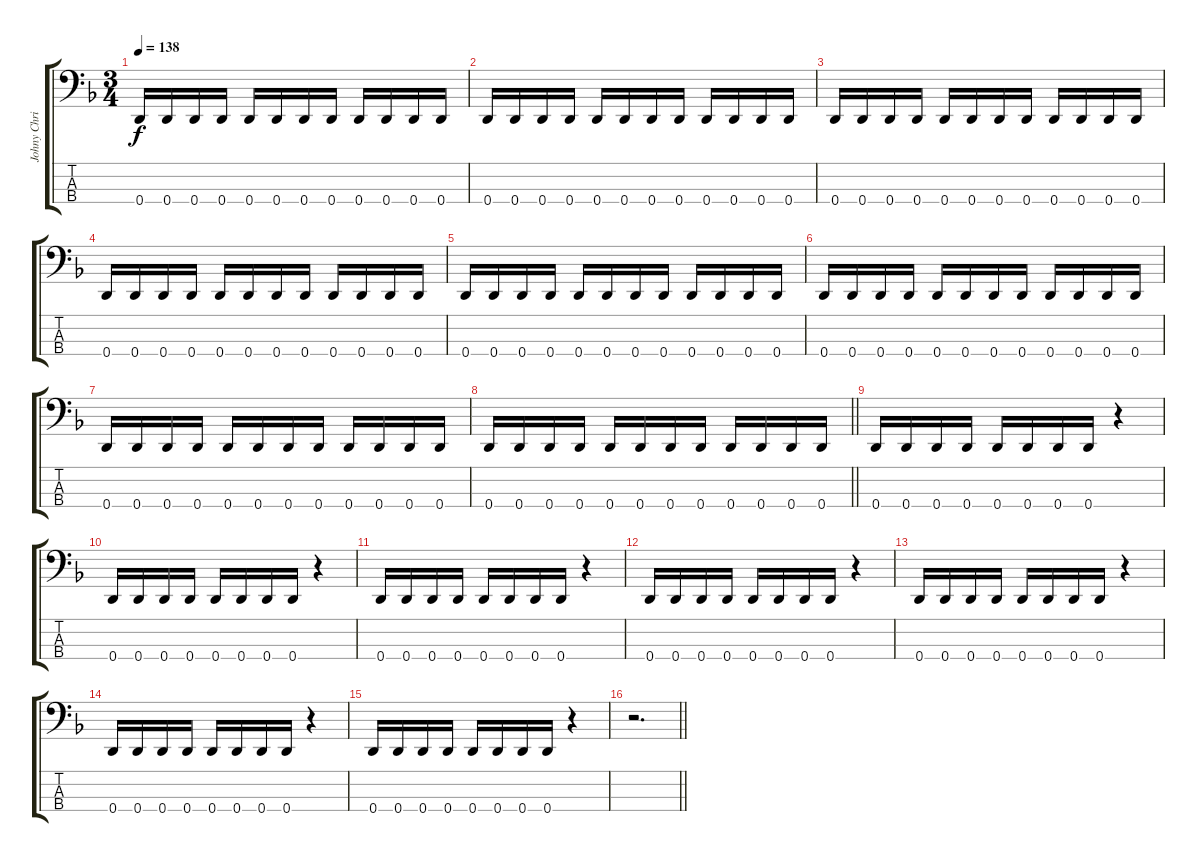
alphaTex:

\track ("Johny Christ [Bass]" "Johny Chri") {instrument electricbasspick}
\staff {score tabs}
\tuning (G2 D2 A1 D1) {hide}
\ts (3 4)
\tempo 138
\clef f4
\ks f
0.4.16{dy f} 0.4.16 0.4.16 0.4.16 0.4.16 0.4.16 0.4.16 0.4.16 0.4.16 0.4.16 0.4.16 0.4.16 |
0.4.16 0.4.16 0.4.16 0.4.16 0.4.16 0.4.16 0.4.16 0.4.16 0.4.16 0.4.16 0.4.16 0.4.16 |
0.4.16 0.4.16 0.4.16 0.4.16 0.4.16 0.4.16 0.4.16 0.4.16 0.4.16 0.4.16 0.4.16 0.4.16 |
0.4.16 0.4.16 0.4.16 0.4.16 0.4.16 0.4.16 0.4.16 0.4.16 0.4.16 0.4.16 0.4.16 0.4.16 |
0.4.16 0.4.16 0.4.16 0.4.16 0.4.16 0.4.16 0.4.16 0.4.16 0.4.16 0.4.16 0.4.16 0.4.16 |
0.4.16 0.4.16 0.4.16 0.4.16 0.4.16 0.4.16 0.4.16 0.4.16 0.4.16 0.4.16 0.4.16 0.4.16 |
0.4.16 0.4.16 0.4.16 0.4.16 0.4.16 0.4.16 0.4.16 0.4.16 0.4.16 0.4.16 0.4.16 0.4.16 |
\barLineRight lightlight
0.4.16 0.4.16 0.4.16 0.4.16 0.4.16 0.4.16 0.4.16 0.4.16 0.4.16 0.4.16 0.4.16 0.4.16 |
0.4.16 0.4.16 0.4.16 0.4.16 0.4.16 0.4.16 0.4.16 0.4.16 r.4 |
0.4.16 0.4.16 0.4.16 0.4.16 0.4.16 0.4.16 0.4.16 0.4.16 r.4 |
0.4.16 0.4.16 0.4.16 0.4.16 0.4.16 0.4.16 0.4.16 0.4.16 r.4 |
0.4.16 0.4.16 0.4.16 0.4.16 0.4.16 0.4.16 0.4.16 0.4.16 r.4 |
0.4.16 0.4.16 0.4.16 0.4.16 0.4.16 0.4.16 0.4.16 0.4.16 r.4 |
0.4.16 0.4.16 0.4.16 0.4.16 0.4.16 0.4.16 0.4.16 0.4.16 r.4 |
0.4.16 0.4.16 0.4.16 0.4.16 0.4.16 0.4.16 0.4.16 0.4.16 r.4 |
\barLineRight lightlight
r.2{d}
